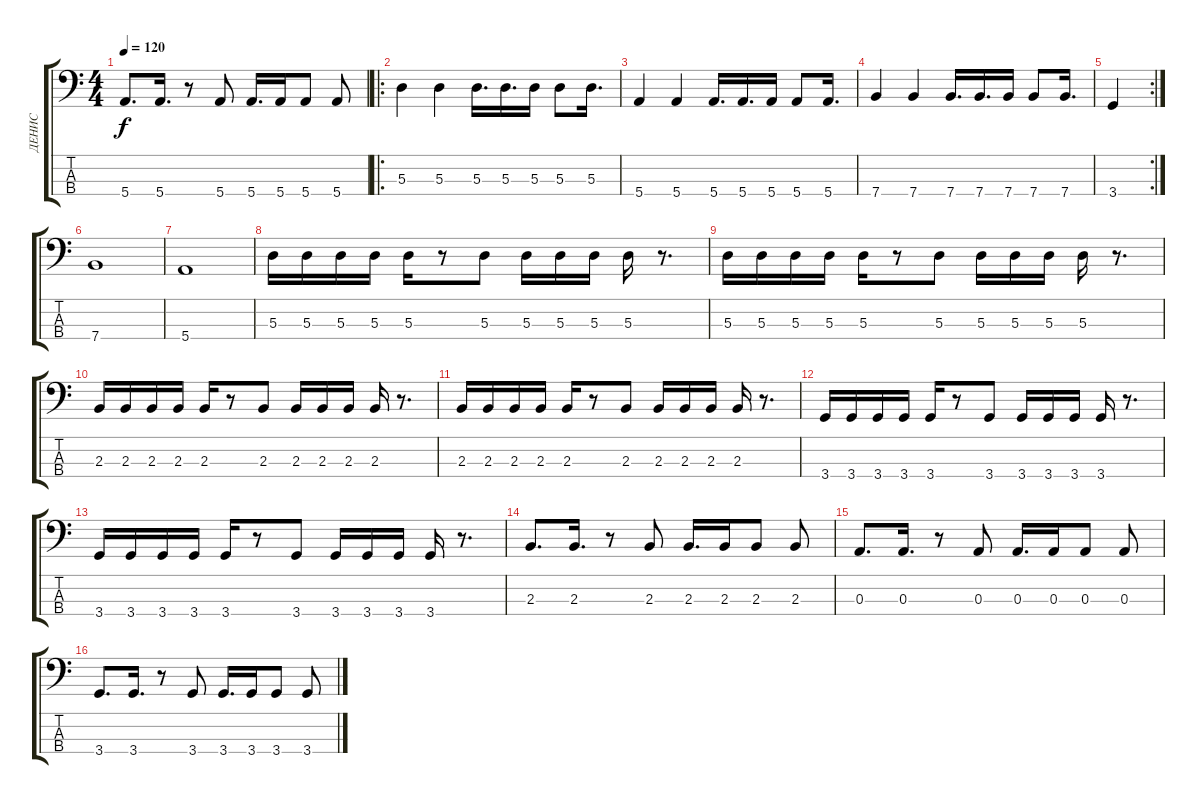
\track ("ДЕНИС" "ДЕНИС") {instrument electricbassfinger}
\staff {score tabs}
\tuning (G2 D2 A1 E1) {hide}
\ts (4 4)
\tempo 120
\clef f4
\ks c
5.4.8{d dy f} 5.4.16{d} r.8 5.4.8 5.4.16{d} 5.4.16 5.4.8 5.4.8 |
\ro
5.3.4 5.3.4 5.3.16{d} 5.3.16{d} 5.3.16 5.3.8 5.3.16{d} |
5.4.4 5.4.4 5.4.16{d} 5.4.16{d} 5.4.16 5.4.8 5.4.16{d} |
7.4.4 7.4.4 7.4.16{d} 7.4.16{d} 7.4.16 7.4.8 7.4.16{d} |
\rc 2
3.4.4 |
7.4.1 |
5.4.1 |
5.3.16 5.3.16 5.3.16 5.3.16 5.3.16 r.8 5.3.8 5.3.16 5.3.16 5.3.16 5.3.16 r.8{d} |
5.3.16 5.3.16 5.3.16 5.3.16 5.3.16 r.8 5.3.8 5.3.16 5.3.16 5.3.16 5.3.16 r.8{d} |
2.3.16 2.3.16 2.3.16 2.3.16 2.3.16 r.8 2.3.8 2.3.16 2.3.16 2.3.16 2.3.16 r.8{d} |
2.3.16 2.3.16 2.3.16 2.3.16 2.3.16 r.8 2.3.8 2.3.16 2.3.16 2.3.16 2.3.16 r.8{d} |
3.4.16 3.4.16 3.4.16 3.4.16 3.4.16 r.8 3.4.8 3.4.16 3.4.16 3.4.16 3.4.16 r.8{d} |
3.4.16 3.4.16 3.4.16 3.4.16 3.4.16 r.8 3.4.8 3.4.16 3.4.16 3.4.16 3.4.16 r.8{d} |
2.3.8{d} 2.3.16{d} r.8 2.3.8 2.3.16{d} 2.3.16 2.3.8 2.3.8 |
0.3.8{d} 0.3.16{d} r.8 0.3.8 0.3.16{d} 0.3.16 0.3.8 0.3.8 |
3.4.8{d} 3.4.16{d} r.8 3.4.8 3.4.16{d} 3.4.16 3.4.8 3.4.8
